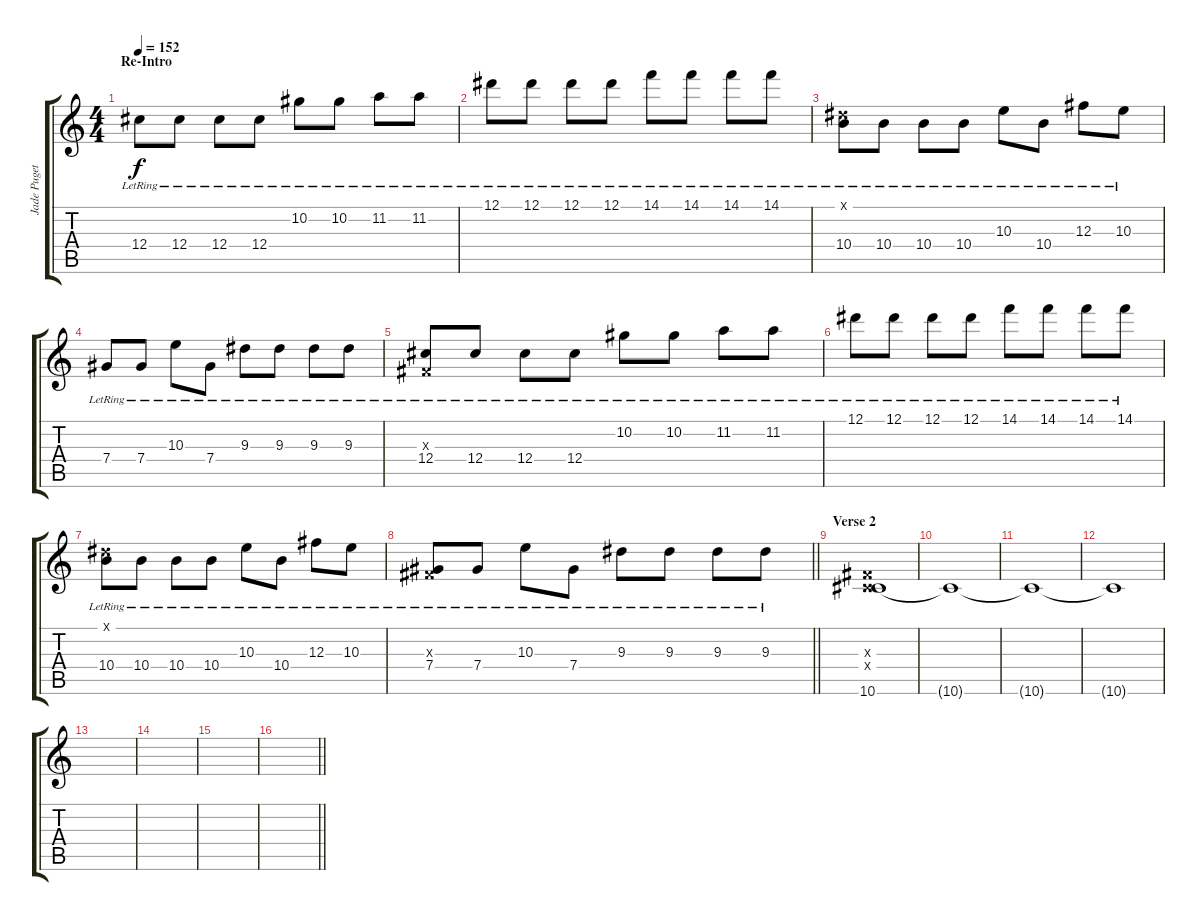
\track ("Jade Puget" "Jade Puget") {instrument overdrivenguitar}
\staff {score tabs}
\tuning (Eb4 Bb3 Gb3 Db3 Ab2 Eb2) {hide}
\ts (4 4)
\section ("" "Re-Intro")
\tempo 152
\clef g2
\ks c
12.4{lr}.8{dy f} 12.4{lr}.8 12.4{lr}.8 12.4{lr}.8 10.2{lr}.8 10.2{lr}.8 11.2{lr}.8 11.2{lr}.8 |
12.1{lr}.8 12.1{lr}.8 12.1{lr}.8 12.1{lr}.8 14.1{lr}.8 14.1{lr}.8 14.1{lr}.8 14.1{lr}.8 |
(0.1{x} 10.4{lr}).8 10.4{lr}.8 10.4{lr}.8 10.4{lr}.8 10.3{lr}.8 10.4{lr}.8 12.3{lr}.8 10.3{lr}.8 |
7.4{lr}.8 7.4{lr}.8 10.3{lr}.8 7.4{lr}.8 9.3{lr}.8 9.3{lr}.8 9.3{lr}.8 9.3{lr}.8 |
(0.3{x} 12.4{lr}).8 12.4{lr}.8 12.4{lr}.8 12.4{lr}.8 10.2{lr}.8 10.2{lr}.8 11.2{lr}.8 11.2{lr}.8 |
12.1{lr}.8 12.1{lr}.8 12.1{lr}.8 12.1{lr}.8 14.1{lr}.8 14.1{lr}.8 14.1{lr}.8 14.1{lr}.8 |
(0.1{x} 10.4{lr}).8 10.4{lr}.8 10.4{lr}.8 10.4{lr}.8 10.3{lr}.8 10.4{lr}.8 12.3{lr}.8 10.3{lr}.8 |
\barLineRight lightlight
(0.3{x} 7.4{lr}).8 7.4{lr}.8 10.3{lr}.8 7.4{lr}.8 9.3{lr}.8 9.3{lr}.8 9.3{lr}.8 9.3{lr}.8 |
\section ("" "Verse 2")
(0.3{x} 0.4{x} 10.6).1 |
10.6{t}.1 |
10.6{t}.1 |
10.6{t}.1 |
|
|
|
\barLineRight lightlight
